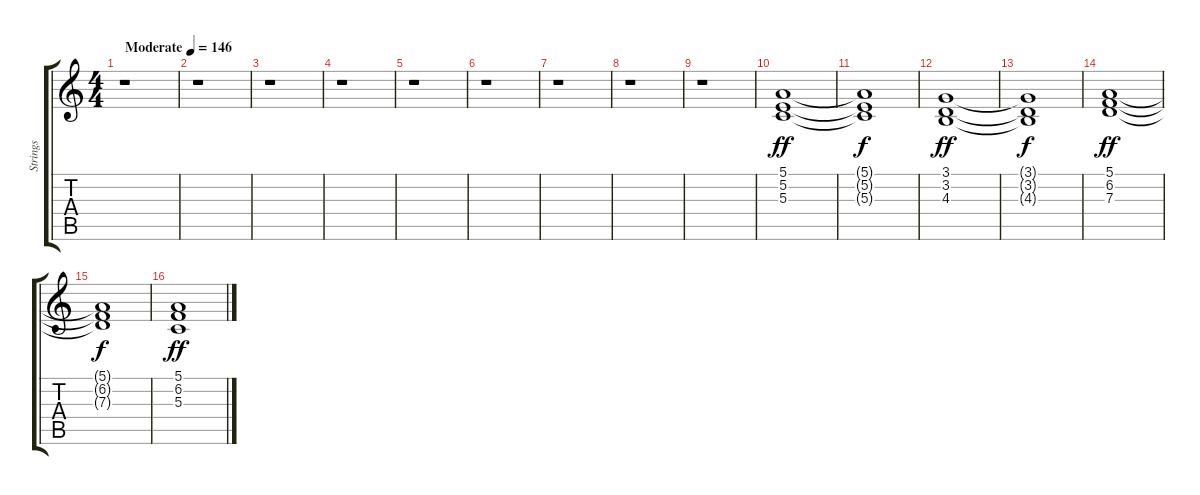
\track ("Strings" "Strings") {instrument stringensemble1}
\staff {score tabs}
\tuning (E4 B3 G3 D3 A2 E2) {hide}
\ts (4 4)
\tempo (146 "Moderate")
\clef g2
\ks c
r.1{dy ff instrument stringensemble1} |
r.1 |
r.1 |
r.1 |
r.1 |
r.1 |
r.1 |
r.1 |
r.1 |
(5.1 5.2 5.3).1 |
(5.1{t} 5.2{t} 5.3{t}).1{dy f} |
(3.1 3.2 4.3).1{dy ff} |
(3.1{t} 3.2{t} 4.3{t}).1{dy f} |
(5.1 6.2 7.3).1{dy ff} |
(5.1{t} 6.2{t} 7.3{t}).1{dy f} |
(5.1 6.2 5.3).1{dy ff}
